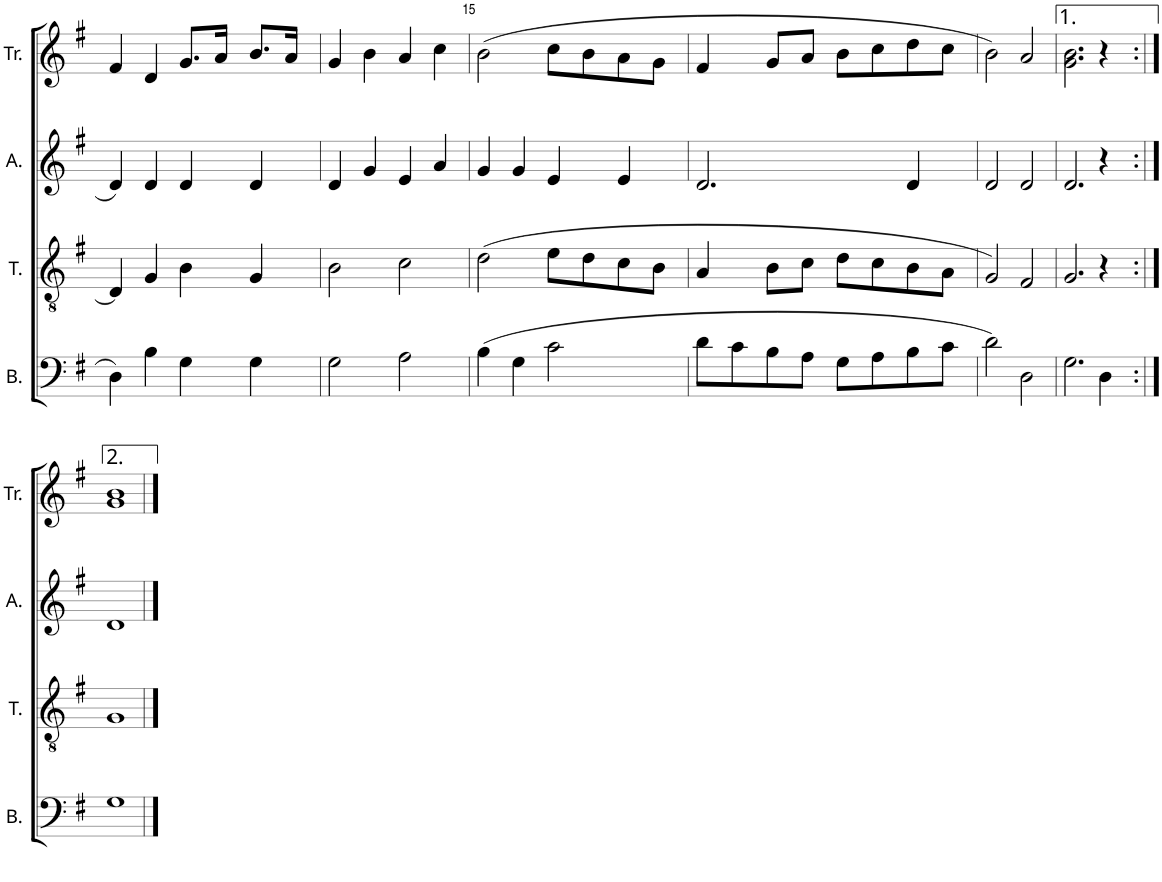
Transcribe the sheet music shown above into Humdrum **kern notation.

**kern	**kern	**kern	**kern
*part4	*part3	*part2	*part1
*staff4	*staff3	*staff2	*staff1
*I"B.	*I"T.	*I"A.	*I"Tr.
*I'B.	*I'T.	*I'A.	*I'Tr.
!!LO:PB:g=z
*clefF4	*clefGv2	*clefG2	*clefG2
*k[f#]	*k[f#]	*k[f#]	*k[f#]
*M2/2	*M2/2	*M2/2	*M2/2
*met(c|)	*met(c|)	*met(c|)	*met(c|)
=13	=13	=13	=13
4D\	4D/]	4d/	4f#/
4B\	4G/	4d/	4d/
4G\	4B\	4d/	8.g/L
.	.	.	16a/Jk
4G\	4G/	4d/	8.b/L
.	.	.	16a/Jk
=14	=14	=14	=14
2G\	2B\	4d/	4g/
.	.	4g/	4b\
2A\	2c\	4e/	4a/
.	.	4a/	4cc\
=15	=15	=15	=15
(4B\	(2d\	4g/	(2b\
4G\	.	4g/	.
2c\	8e\L	4e/	8cc\L
.	8d\	.	8b\
.	8c\	4e/	8a\
.	8B\J	.	8g\J
=16	=16	=16	=16
8d\L	4A/	2.d/	4f#/
8c\	.	.	.
8B\	8B\L	.	8g/L
8A\J	8c\J	.	8a/J
8G\L	8d\L	.	8b\L
8A\	8c\	.	8cc\
8B\	8B\	4d/	8dd\
8c\J	8A\J	.	8cc\J
=17	=17	=17	=17
2d\)	2G/)	2d/	2b\)
2D\	2F#/	2d/	2a/
=18	=18	=18	=18
2.G\	2.G/	2.d/	2.g\ 2.b\
4D\	4r	4r	4r
!!LO:LB:g=z
=19:|!	=19:|!	=19:|!	=19:|!
1G	1G	1d	1g 1b
==	==	==	==
*-	*-	*-	*-
